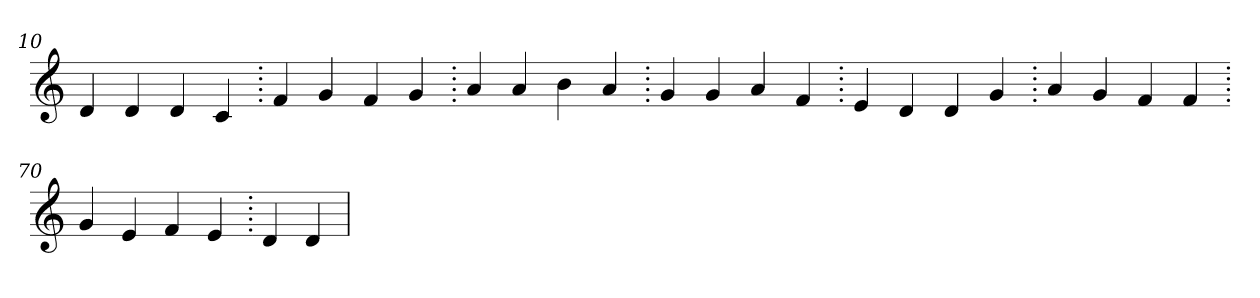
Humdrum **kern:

**kern
*part1
*staff1
*clefG2
=10.
4d
4d
4d
4c
=20.
4f
4g
4f
4g
=30.
4a
4a
4b
4a
=40.
4g
4g
4a
4f
=50.
4e
4d
4d
4g
=60.
4a
4g
4f
4f
=70.
4g
4e
4f
4e
=80.
4d
4d
=
*-
